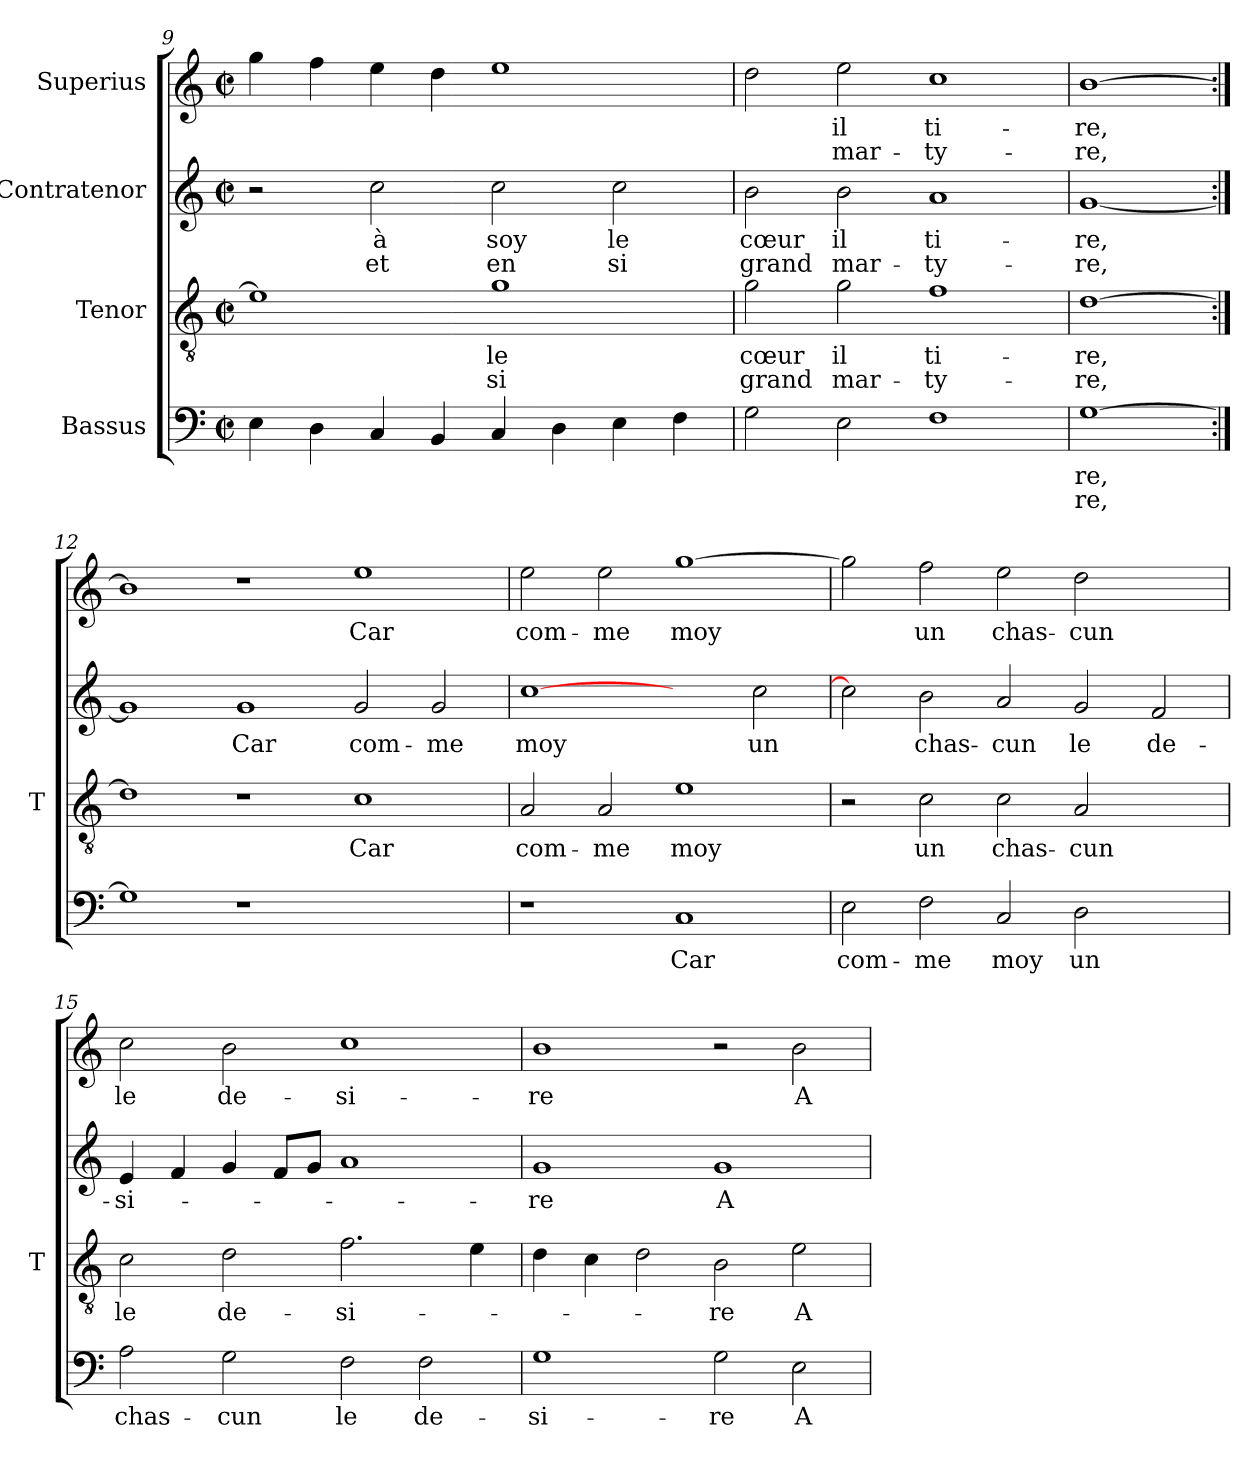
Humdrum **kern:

**kern	**text	**text	**kern	**text	**text	**kern	**text	**text	**kern	**text	**text
*part4	*part4	*part4	*part3	*part3	*part3	*part2	*part2	*part2	*part1	*part1	*part1
*staff4	*staff4	*staff4	*staff3	*staff3	*staff3	*staff2	*staff2	*staff2	*staff1	*staff1	*staff1
*I"Bassus	*	*	*I"Tenor	*	*	*I"Contratenor	*	*	*I"Superius	*	*
*	*	*	*I'T	*	*	*	*	*	*	*	*
*clefF4	*	*	*clefGv2	*	*	*clefG2	*	*	*clefG2	*	*
*k[]	*	*	*k[]	*	*	*k[]	*	*	*k[]	*	*
*C:	*	*	*C:	*	*	*C:	*	*	*C:	*	*
*M2/2	*	*	*M2/2	*	*	*M2/2	*	*	*M2/2	*	*
*met(c|)	*	*	*met(c|)	*	*	*met(c|)	*	*	*met(c|)	*	*
=9	=9	=9	=9	=9	=9	=9	=9	=9	=9	=9	=9
4E	.	.	1e]	.	.	2r	.	.	4gg	.	.
4D	.	.	.	.	.	.	.	.	4ff	.	.
4C	.	.	.	.	.	2cc	-à	-et	4ee	.	.
4BB	.	.	.	.	.	.	.	.	4dd	.	.
4C	.	.	1g	-le	-si	2cc	-soy	-en	1ee	.	.
4D	.	.	.	.	.	.	.	.	.	.	.
4E	.	.	.	.	.	2cc	-le	-si	.	.	.
4F	.	.	.	.	.	.	.	.	.	.	.
=10	=10	=10	=10	=10	=10	=10	=10	=10	=10	=10	=10
2G	.	.	2g	-cœur	-grand	2b	-cœur	-grand	2dd	.	.
2E	.	.	2g	-il	mar-	2b	-il	mar-	2ee	-il	mar-
1F	.	.	1f	ti-	ty-	1a	ti-	ty-	1cc	ti-	ty-
!!LO:PB:g=z
=11	=11	=11	=11	=11	=11	=11	=11	=11	=11	=11	=11
[1G	-re,	-re,	[1d	-re,	-re,	[1g	-re,	-re,	[1b	-re,	-re,
=12:|!	=12:|!	=12:|!	=12:|!	=12:|!	=12:|!	=12:|!	=12:|!	=12:|!	=12:|!	=12:|!	=12:|!
1G]	.	.	1d]	.	.	1g]	.	.	1b]	.	.
1r	.	.	1r	.	.	1g	-Car	.	1r	.	.
1ryy	.	.	1c	-Car	.	2g	com-	.	1ee	-Car	.
.	.	.	.	.	.	2g	-me	.	.	.	.
=13	=13	=13	=13	=13	=13	=13	=13	=13	=13	=13	=13
1r	.	.	2A	com-	.	[1cc	-moy	.	2ee	com-	.
.	.	.	2A	-me	.	.	.	.	2ee	-me	.
1C	-Car	.	1e	-moy	.	2ryy	.	.	[1gg	-moy	.
.	.	.	.	.	.	2cc	-un	.	.	.	.
=14	=14	=14	=14	=14	=14	=14	=14	=14	=14	=14	=14
2E	com-	.	2r	.	.	2cc]	.	.	2gg]	.	.
2F	-me	.	2c	-un	.	2b	chas-	.	2ff	-un	.
2C	-moy	.	2c	chas-	.	2a	-cun	.	2ee	chas-	.
2D	-un	.	2A	-cun	.	2g	-le	.	2dd	-cun	.
2ryy	.	.	2ryy	.	.	2f	de-	.	2ryy	.	.
=15	=15	=15	=15	=15	=15	=15	=15	=15	=15	=15	=15
2A	chas-	.	2c	-le	.	4e	si-	.	2cc	-le	.
.	.	.	.	.	.	4f	.	.	.	.	.
2G	-cun	.	2d	de-	.	4g	.	.	2b	de-	.
.	.	.	.	.	.	8fL	.	.	.	.	.
.	.	.	.	.	.	8gJ	.	.	.	.	.
2F	-le	.	2.f	si-	.	1a	.	.	1cc	si-	.
2F	de-	.	.	.	.	.	.	.	.	.	.
.	.	.	4e	.	.	.	.	.	.	.	.
=16	=16	=16	=16	=16	=16	=16	=16	=16	=16	=16	=16
1G	si-	.	4d	.	.	1g	-re	.	1b	-re	.
.	.	.	4c	.	.	.	.	.	.	.	.
.	.	.	2d	.	.	.	.	.	.	.	.
2G	-re	.	2B	-re	.	1g	A-	.	2r	.	.
2E	A-	.	2e	A-	.	.	.	.	2b	A-	.
=	=	=	=	=	=	=	=	=	=	=	=
*-	*-	*-	*-	*-	*-	*-	*-	*-	*-	*-	*-
